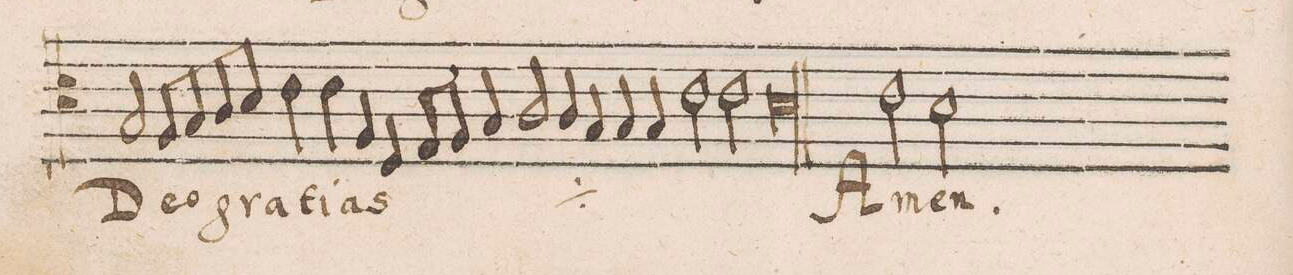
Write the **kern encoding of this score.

**kern	**text
*I"ALTVS	*
*clefC3	*
*k[]	*
*met(C)	*
*M2/1	*
2G/	De-
8F/L	-o
8G/	.
8A/	.
8B/J	.
4c\	gra-
4c\	-ti-
4F/	-as
4D/	.
=21	=21
8E/L	.
8F/J	.
4G/	.
2A/	.
*	*ij
4A/	De-
4G/	.
4G/	-o
4G/	gra-
=22	=22
2c\	.
2c\	-ti-
1B	-as
*	*Xij
=23||	=23||
2c\	A-
2B\	-men.
==	==
*-	*-
